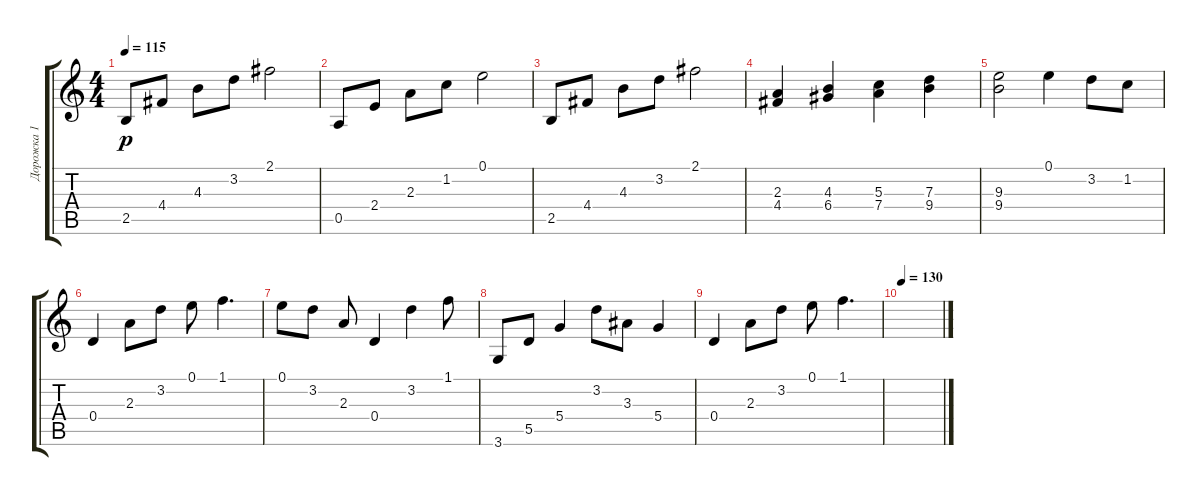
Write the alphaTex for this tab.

\track ("Дорожка 1" "Дорожка 1") {instrument electricguitarjazz}
\staff {score tabs}
\tuning (E4 B3 G3 D3 A2 E2) {hide}
\ts (4 4)
\tempo 115
\clef g2
\ks c
2.5.8{dy p} 4.4.8 4.3.8 3.2.8 2.1.2 |
0.5.8 2.4.8 2.3.8 1.2.8 0.1.2 |
2.5.8 4.4.8 4.3.8 3.2.8 2.1.2 |
(2.3 4.4).4 (4.3 6.4).4 (5.3 7.4).4 (7.3 9.4).4 |
(9.3 9.4).2 0.1.4 3.2.8 1.2.8 |
0.4.4 2.3.8 3.2.8 0.1.8 1.1.4{d} |
0.1.8 3.2.8 2.3.8 0.4.4 3.2.4 1.1.8 |
3.6.8 5.5.8 5.4.4 3.2.8 3.3.8 5.4.4 |
0.4.4 2.3.8 3.2.8 0.1.8 1.1.4{d} |
\tempo 130
